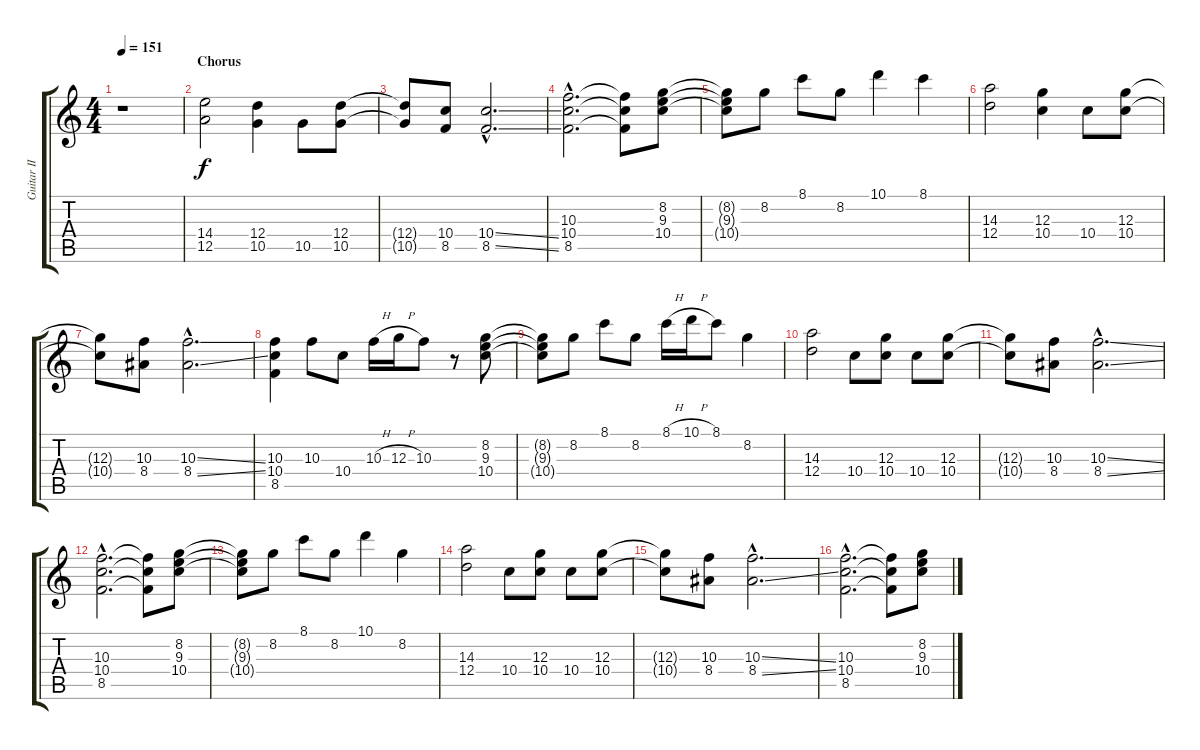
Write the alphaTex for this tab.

\track ("Guitar II" "Guitar II") {instrument overdrivenguitar}
\staff {score tabs}
\tuning (E4 B3 G3 D3 A2 E2) {hide}
\ts (4 4)
\tempo 151
\clef g2
\ks c
r.1{dy f} |
\section ("" "Chorus")
(14.4 12.5).2 (12.4 10.5).4 10.5.8 (12.4 10.5).8 |
(12.4{t} 10.5{t}).8 (10.4 8.5).8 (10.4{ss hac} 8.5{ss hac}).2{d} |
(10.3{hac} 10.4{hac} 8.5{hac}).2{d} (10.3{t} 10.4{t} 8.5{t}).8 (8.2 9.3 10.4).8 |
(8.2{t} 9.3{t} 10.4{t}).8 8.2.8 8.1.8 8.2.8 10.1.4 8.1.4 |
(14.3 12.4).2 (12.3 10.4).4 10.4.8 (12.3 10.4).8 |
(12.3{t} 10.4{t}).8 (10.3 8.4).8 (10.3{ss hac} 8.4{ss hac}).2{d} |
(10.3 10.4 8.5).4 10.3.8 10.4.8 10.3{h}.16 12.3{h}.16 10.3.8 r.8 (8.2 9.3 10.4).8 |
(8.2{t} 9.3{t} 10.4{t}).8 8.2.8 8.1.8 8.2.8 8.1{h}.16 10.1{h}.16 8.1.8 8.2.4 |
(14.3 12.4).2 10.4.8 (12.3 10.4).8 10.4.8 (12.3 10.4).8 |
(12.3{t} 10.4{t}).8 (10.3 8.4).8 (10.3{ss hac} 8.4{ss hac}).2{d} |
(10.3{hac} 10.4{hac} 8.5{hac}).2{d} (10.3{t} 10.4{t} 8.5{t}).8 (8.2 9.3 10.4).8 |
(8.2{t} 9.3{t} 10.4{t}).8 8.2.8 8.1.8 8.2.8 10.1.4 8.2.4 |
(14.3 12.4).2 10.4.8 (12.3 10.4).8 10.4.8 (12.3 10.4).8 |
(12.3{t} 10.4{t}).8 (10.3 8.4).8 (10.3{ss hac} 8.4{ss hac}).2{d} |
(10.3{hac} 10.4{hac} 8.5{hac}).2{d} (10.3{t} 10.4{t} 8.5{t}).8 (8.2 9.3 10.4).8
